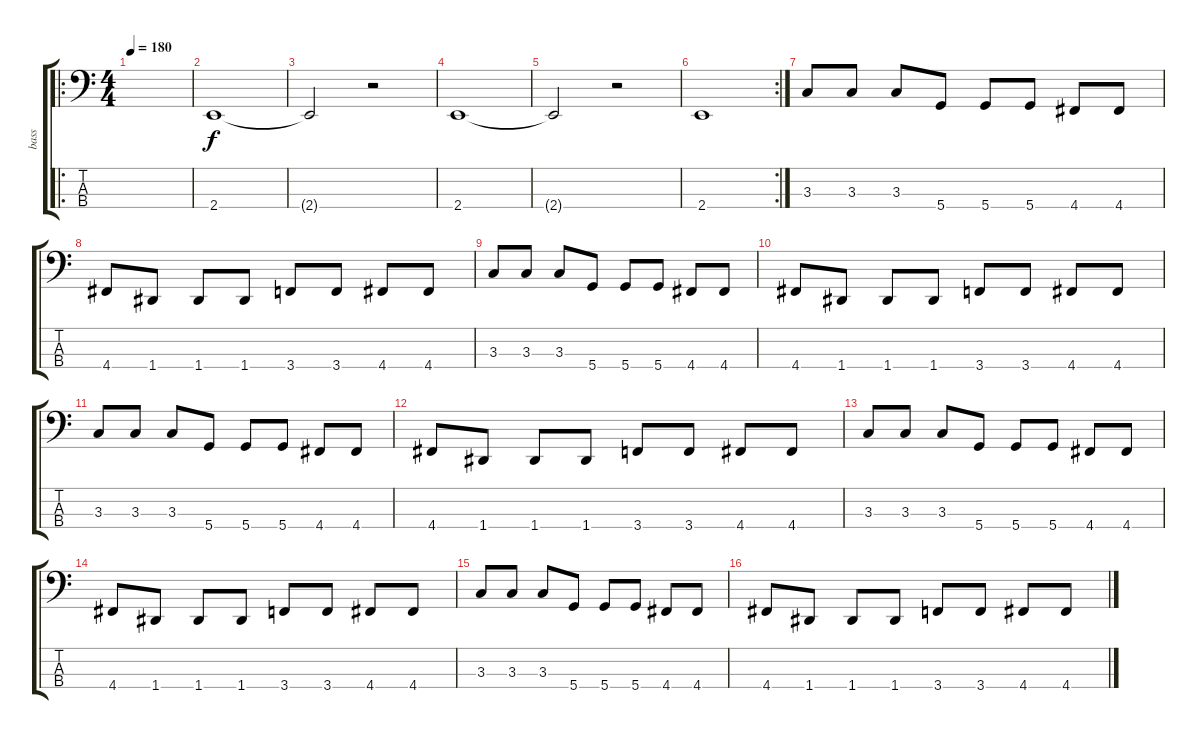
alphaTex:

\track ("bass" "bass") {instrument electricbasspick}
\staff {score tabs}
\tuning (G2 D2 A1 D1) {hide}
\ro
\ts (4 4)
\tempo 180
\clef f4
\ks c
|
2.4.1 |
2.4{t}.2 r.2 |
2.4.1 |
2.4{t}.2 r.2 |
\rc 2
2.4.1 |
3.3.8 3.3.8 3.3.8 5.4.8 5.4.8 5.4.8 4.4.8 4.4.8 |
4.4.8 1.4.8 1.4.8 1.4.8 3.4.8 3.4.8 4.4.8 4.4.8 |
3.3.8 3.3.8 3.3.8 5.4.8 5.4.8 5.4.8 4.4.8 4.4.8 |
4.4.8 1.4.8 1.4.8 1.4.8 3.4.8 3.4.8 4.4.8 4.4.8 |
3.3.8 3.3.8 3.3.8 5.4.8 5.4.8 5.4.8 4.4.8 4.4.8 |
4.4.8 1.4.8 1.4.8 1.4.8 3.4.8 3.4.8 4.4.8 4.4.8 |
3.3.8 3.3.8 3.3.8 5.4.8 5.4.8 5.4.8 4.4.8 4.4.8 |
4.4.8 1.4.8 1.4.8 1.4.8 3.4.8 3.4.8 4.4.8 4.4.8 |
3.3.8 3.3.8 3.3.8 5.4.8 5.4.8 5.4.8 4.4.8 4.4.8 |
4.4.8 1.4.8 1.4.8 1.4.8 3.4.8 3.4.8 4.4.8 4.4.8
